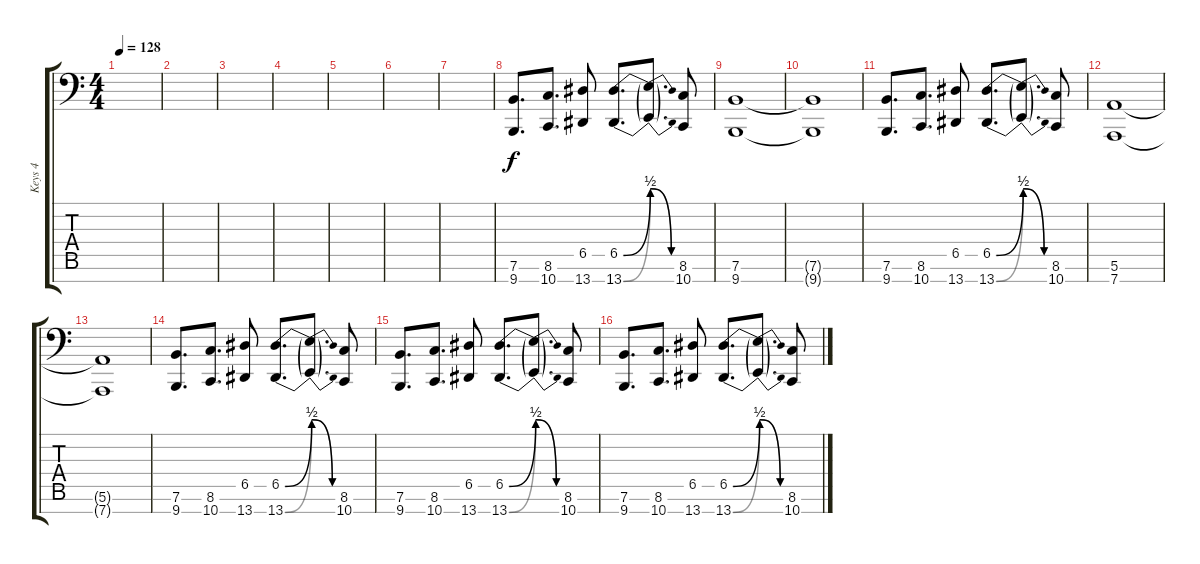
\track ("Keys 4" "Keys 4") {instrument lead2sawtooth}
\staff {score tabs}
\tuning (E4 B3 G3 D3 A2 E2 D1) {hide}
\ts (4 4)
\tempo 128
\clef f4
\ks c
|
|
|
|
|
|
|
(7.6 9.7).8{d balance 16} (8.6 10.7).8{d} (6.5 13.7).8 (6.5{be (bend 0 0 60 2)} 13.7{be (bend 0 0 60 2)}).8{d} (6.5{be (release 0 2 60 0) t} 13.7{be (release 0 2 60 0) t}).8{d} (8.6 10.7).8 |
(7.6 9.7).1{balance 0} |
(7.6{t} 9.7{t}).1{balance 16} |
(7.6 9.7).8{d balance 0} (8.6 10.7).8{d} (6.5 13.7).8 (6.5{be (bend 0 0 60 2)} 13.7{be (bend 0 0 60 2)}).8{d} (6.5{be (release 0 2 60 0) t} 13.7{be (release 0 2 60 0) t}).8{d} (8.6 10.7).8 |
(5.6 7.7).1{balance 16} |
(5.6{t} 7.7{t}).1{balance 0} |
(7.6 9.7).8{d balance 16} (8.6 10.7).8{d} (6.5 13.7).8 (6.5{be (bend 0 0 60 2)} 13.7{be (bend 0 0 60 2)}).8{d} (6.5{be (release 0 2 60 0) t} 13.7{be (release 0 2 60 0) t}).8{d} (8.6 10.7).8 |
(7.6 9.7).8{d balance 0} (8.6 10.7).8{d} (6.5 13.7).8 (6.5{be (bend 0 0 60 2)} 13.7{be (bend 0 0 60 2)}).8{d} (6.5{be (release 0 2 60 0) t} 13.7{be (release 0 2 60 0) t}).8{d} (8.6 10.7).8 |
(7.6 9.7).8{d balance 16} (8.6 10.7).8{d} (6.5 13.7).8 (6.5{be (bend 0 0 60 2)} 13.7{be (bend 0 0 60 2)}).8{d} (6.5{be (release 0 2 60 0) t} 13.7{be (release 0 2 60 0) t}).8{d} (8.6 10.7).8
